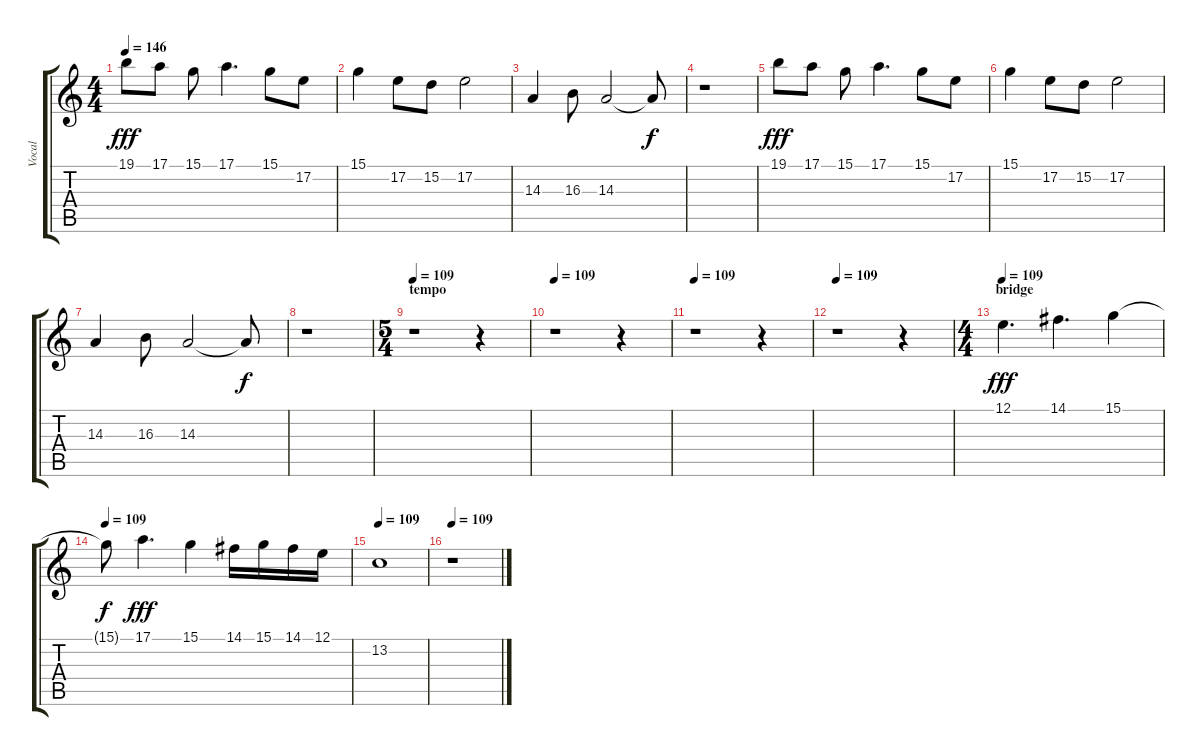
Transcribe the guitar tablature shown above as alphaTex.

\track ("Vocal" "Vocal") {instrument choiraahs}
\staff {score tabs}
\tuning (E4 B3 G3 D3 A2 E2) {hide}
\ts (4 4)
\tempo 146
\clef g2
\ks c
19.1.8{dy fff} 17.1.8 15.1.8 17.1.4{d} 15.1.8 17.2.8 |
15.1.4 17.2.8 15.2.8 17.2.2 |
14.3.4 16.3.8 14.3.2 14.3{t}.8{dy f} |
r.1 |
19.1.8{dy fff} 17.1.8 15.1.8 17.1.4{d} 15.1.8 17.2.8 |
15.1.4 17.2.8 15.2.8 17.2.2 |
14.3.4 16.3.8 14.3.2 14.3{t}.8{dy f} |
r.1 |
\ts (5 4)
\section ("" "tempo")
\tempo 109
r.1 r.4 |
\tempo 109
r.1 r.4 |
\tempo 109
r.1 r.4 |
\tempo 109
r.1 r.4 |
\ts (4 4)
\section ("" "bridge")
\tempo 109
12.1.4{d dy fff} 14.1.4{d} 15.1.4 |
\tempo 109
15.1{t}.8{dy f} 17.1.4{d dy fff} 15.1.4 14.1.16 15.1.16 14.1.16 12.1.16 |
\tempo 109
13.2.1 |
\tempo 109
r.1
